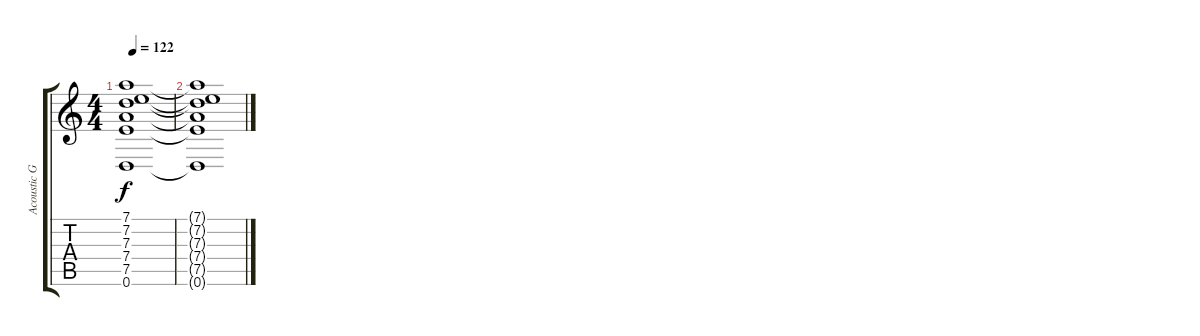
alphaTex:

\track ("Acoustic Guitar - DADGAD tuning" "Acoustic G") {instrument acousticguitarsteel}
\staff {score tabs}
\tuning (D4 A3 G3 D3 A2 D2) {hide}
\ts (4 4)
\tempo 122
\clef g2
\ks c
(7.1{t} 7.2{t} 7.3{t} 7.4{t} 7.5{t} 0.6{t}).1{dy f} |
(7.1{t} 7.2{t} 7.3{t} 7.4{t} 7.5{t} 0.6{t}).1
